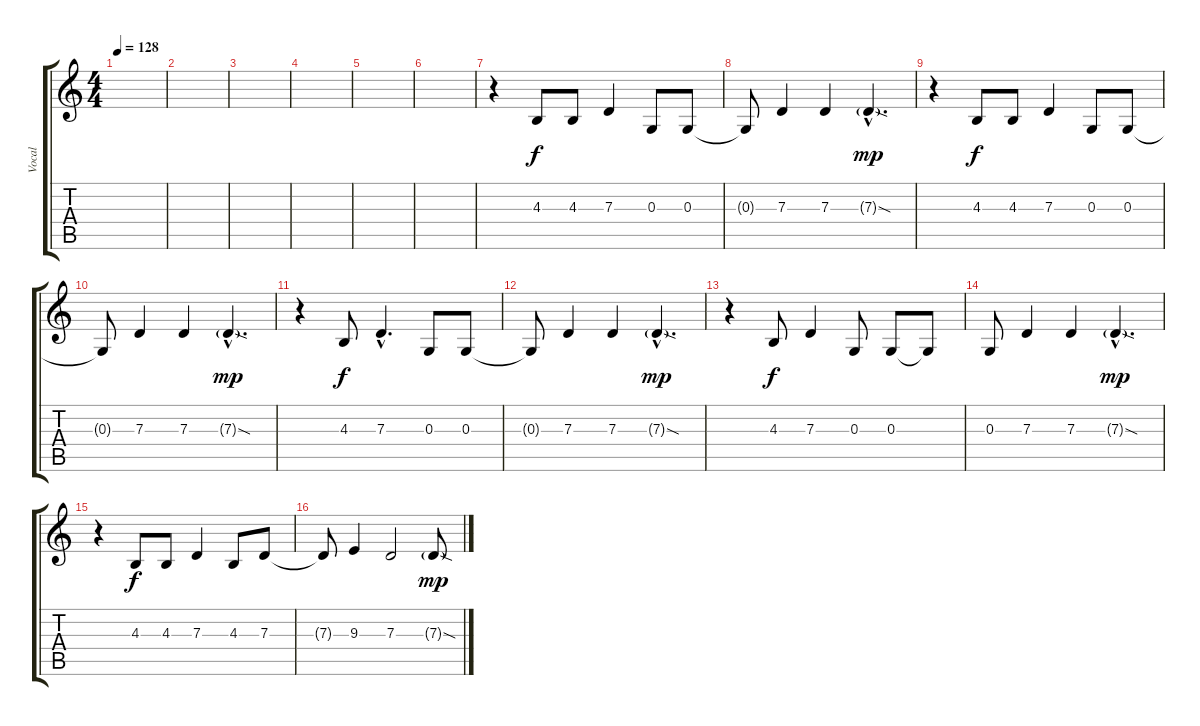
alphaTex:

\track ("Vocal" "Vocal") {instrument altosax}
\staff {score tabs}
\tuning (E4 B3 G3 D3 A2 E2) {hide}
\ts (4 4)
\tempo 128
\clef g2
\ks c
|
|
|
|
|
|
r.4 4.3.8 4.3.8 7.3.4 0.3.8 0.3.8 |
0.3{t}.8 7.3.4 7.3.4 7.3{sod g hac}.4{d dy mp} |
r.4 4.3.8{dy f} 4.3.8 7.3.4 0.3.8 0.3.8 |
0.3{t}.8 7.3.4 7.3.4 7.3{sod g hac}.4{d dy mp} |
r.4 4.3.8{dy f} 7.3{hac}.4{d} 0.3.8 0.3.8 |
0.3{t}.8 7.3.4 7.3.4 7.3{sod g hac}.4{d dy mp} |
r.4 4.3.8{dy f} 7.3.4 0.3.8 0.3.8 0.3{t}.8 |
0.3.8 7.3.4 7.3.4 7.3{sod g hac}.4{d dy mp} |
r.4 4.3.8{dy f} 4.3.8 7.3.4 4.3.8 7.3.8 |
7.3{t}.8 9.3.4 7.3.2 7.3{sod g}.8{dy mp}
